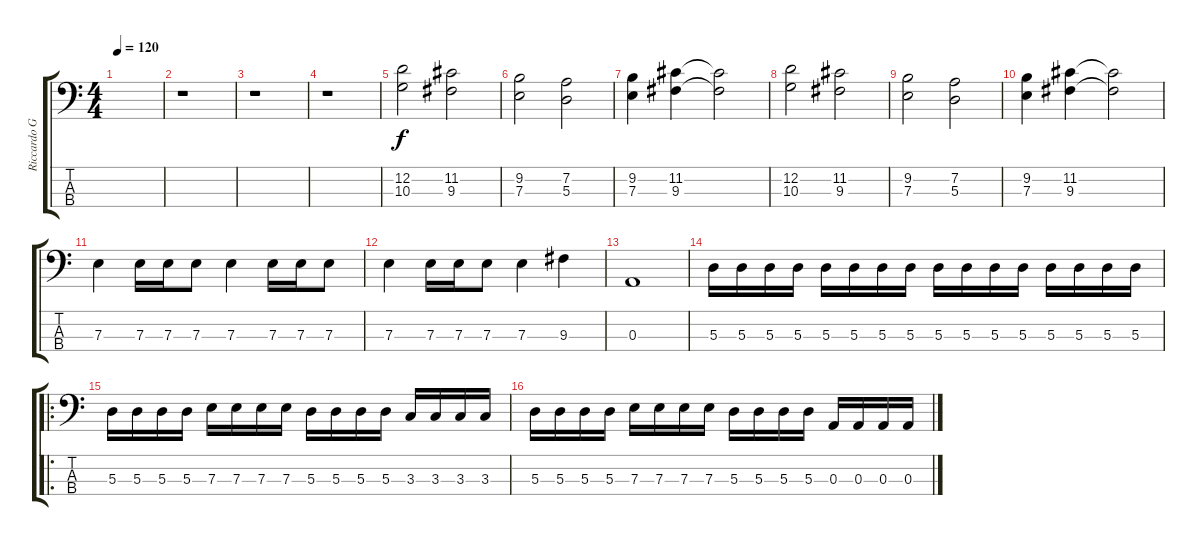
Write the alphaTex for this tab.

\track ("Riccardo Giampieri" "Riccardo G") {instrument electricbassfinger}
\staff {score tabs}
\tuning (G2 D2 A1 E1) {hide}
\ts (4 4)
\tempo 120
\clef f4
\ks c
|
r.1 |
r.1 |
r.1 |
(12.2 10.3).2 (11.2 9.3).2 |
(9.2 7.3).2 (7.2 5.3).2 |
(9.2 7.3).4 (11.2 9.3).4 (11.2{t} 9.3{t}).2 |
(12.2 10.3).2 (11.2 9.3).2 |
(9.2 7.3).2 (7.2 5.3).2 |
(9.2 7.3).4 (11.2 9.3).4 (11.2{t} 9.3{t}).2 |
7.3.4 7.3.16 7.3.16 7.3.8 7.3.4 7.3.16 7.3.16 7.3.8 |
7.3.4 7.3.16 7.3.16 7.3.8 7.3.4 9.3.4 |
0.3.1 |
5.3.16 5.3.16 5.3.16 5.3.16 5.3.16 5.3.16 5.3.16 5.3.16 5.3.16 5.3.16 5.3.16 5.3.16 5.3.16 5.3.16 5.3.16 5.3.16 |
\ro
5.3.16 5.3.16 5.3.16 5.3.16 7.3.16 7.3.16 7.3.16 7.3.16 5.3.16 5.3.16 5.3.16 5.3.16 3.3.16 3.3.16 3.3.16 3.3.16 |
5.3.16 5.3.16 5.3.16 5.3.16 7.3.16 7.3.16 7.3.16 7.3.16 5.3.16 5.3.16 5.3.16 5.3.16 0.3.16 0.3.16 0.3.16 0.3.16
